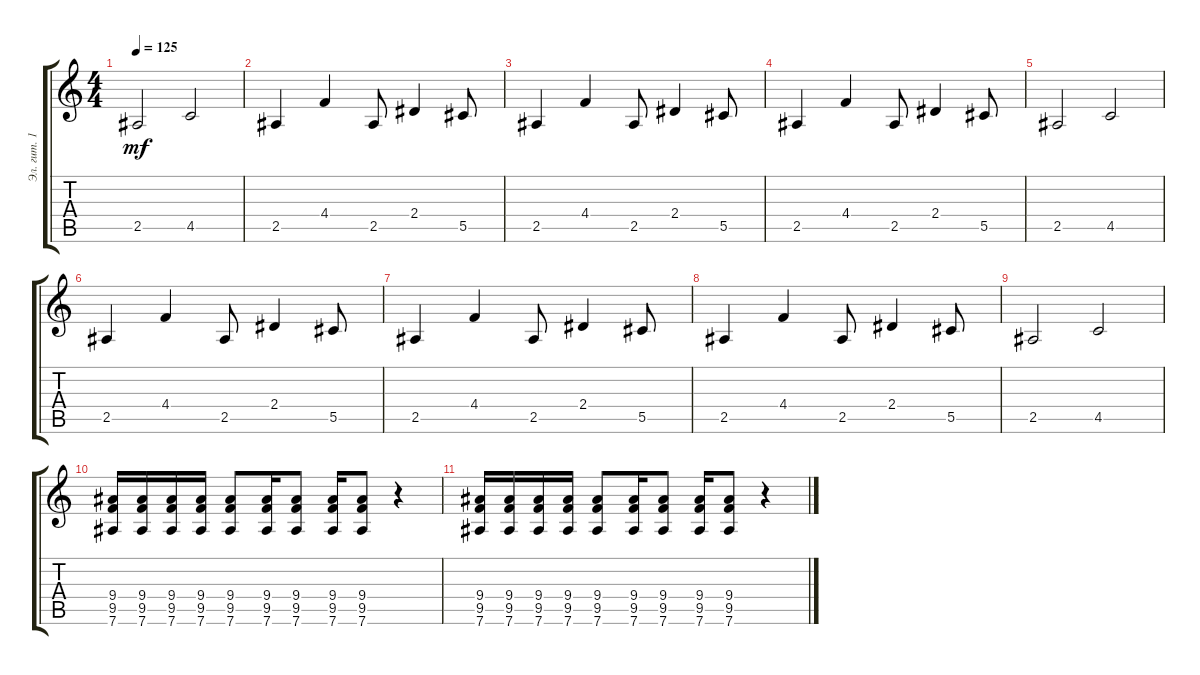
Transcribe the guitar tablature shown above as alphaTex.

\track ("Эл. гит. 1" "Эл. гит. 1") {instrument distortionguitar}
\staff {score tabs}
\tuning (Eb4 Bb3 Gb3 Db3 Ab2 Eb2) {hide}
\ts (4 4)
\tempo 125
\clef g2
\ks c
2.5.2{dy mf} 4.5.2 |
2.5.4 4.4.4 2.5.8 2.4.4 5.5.8 |
2.5.4 4.4.4 2.5.8 2.4.4 5.5.8 |
2.5.4 4.4.4 2.5.8 2.4.4 5.5.8 |
2.5.2 4.5.2 |
2.5.4 4.4.4 2.5.8 2.4.4 5.5.8 |
2.5.4 4.4.4 2.5.8 2.4.4 5.5.8 |
2.5.4 4.4.4 2.5.8 2.4.4 5.5.8 |
2.5.2 4.5.2 |
(9.4 9.5 7.6).16 (9.4 9.5 7.6).16 (9.4 9.5 7.6).16 (9.4 9.5 7.6).16 (9.4 9.5 7.6).8 (9.4 9.5 7.6).16 (9.4 9.5 7.6).8 (9.4 9.5 7.6).16 (9.4 9.5 7.6).8 r.4 |
(9.4 9.5 7.6).16 (9.4 9.5 7.6).16 (9.4 9.5 7.6).16 (9.4 9.5 7.6).16 (9.4 9.5 7.6).8 (9.4 9.5 7.6).16 (9.4 9.5 7.6).8 (9.4 9.5 7.6).16 (9.4 9.5 7.6).8 r.4
